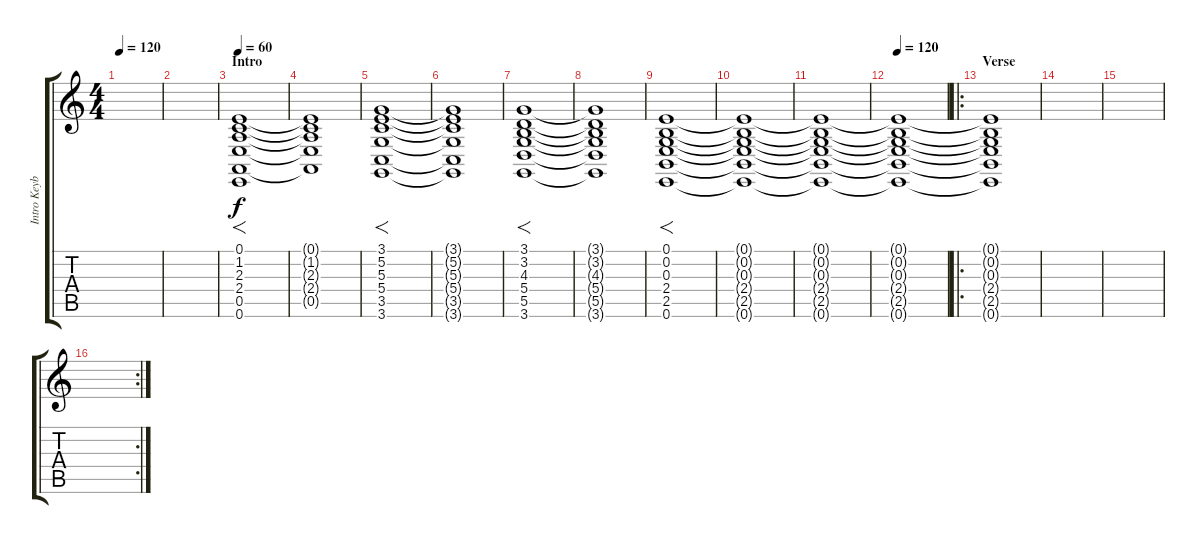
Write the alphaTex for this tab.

\track ("Intro Keyboard" "Intro Keyb") {instrument pad4choir}
\staff {score tabs}
\tuning (E4 B3 G3 D3 A2 E2) {hide}
\ts (4 4)
\tempo 120
\clef g2
\ks c
|
|
\section ("" "Intro")
\tempo 60
(0.1 1.2 2.3 2.4 0.5 0.6).1{f volume 16} |
(0.1{t} 1.2{t} 2.3{t} 2.4{t} 0.5{t}).1{volume 0} |
(3.1 5.2 5.3 5.4 3.5 3.6).1{f volume 16} |
(3.1{t} 5.2{t} 5.3{t} 5.4{t} 3.5{t} 3.6{t}).1{volume 0} |
(3.1 3.2 4.3 5.4 5.5 3.6).1{f volume 16} |
(3.1{t} 3.2{t} 4.3{t} 5.4{t} 5.5{t} 3.6{t}).1{volume 0} |
(0.1 0.2 0.3 2.4 2.5 0.6).1{f volume 16} |
(0.1{t} 0.2{t} 0.3{t} 2.4{t} 2.5{t} 0.6{t}).1 |
(0.1{t} 0.2{t} 0.3{t} 2.4{t} 2.5{t} 0.6{t}).1 |
\tempo 120
(0.1{t} 0.2{t} 0.3{t} 2.4{t} 2.5{t} 0.6{t}).1 |
\ro
\section ("" "Verse")
(0.1{t} 0.2{t} 0.3{t} 2.4{t} 2.5{t} 0.6{t}).1{volume 0} |
|
|
\rc 2
